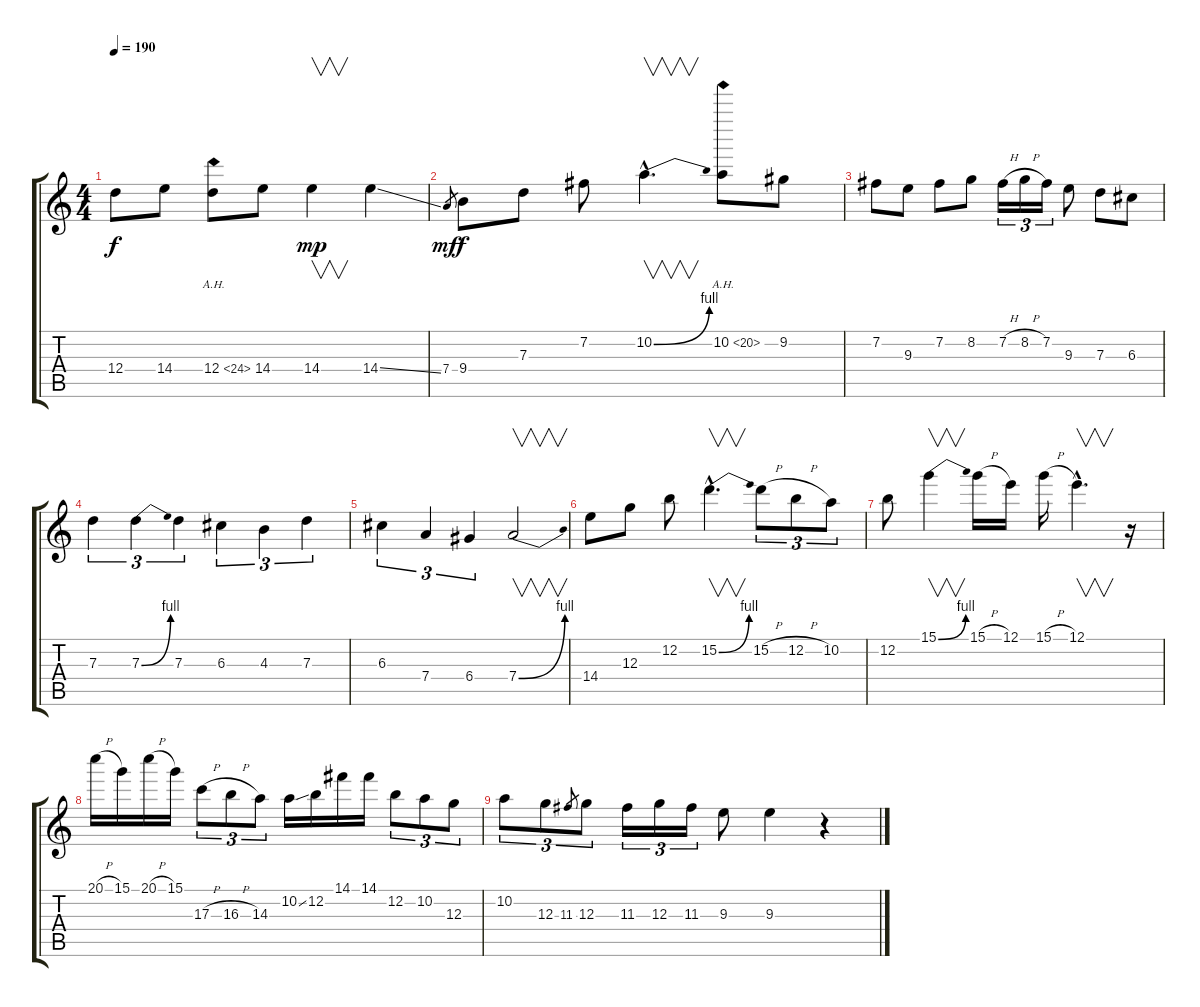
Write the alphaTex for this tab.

\track "" {instrument overdrivenguitar}
\staff {score tabs}
\tuning (E4 B3 G3 D3 A2 E2) {hide}
\ts (4 4)
\tempo 190
\clef g2
\ks c
12.4.8{dy f} 14.4.8 12.4{ah 12}.8 14.4.8 14.4.4{v dy mp} 14.4{ss}.4 |
7.4.8{gr dy mf} 9.4.8{dy f} 7.3.8 7.2.8 10.2{be (bend 0 0 60 4) hac}.4{v d} 10.2{ah 10}.8 9.2.8 |
7.2.8 9.3.8 7.2.8 8.2.8 7.2{h}.16{tu (3 2)} 8.2{h}.16{tu (3 2)} 7.2.16{tu (3 2)} 9.3.8 7.3.8 6.3.8 |
7.3.4{tu (3 2)} 7.3{be (bend 0 0 60 4)}.4{tu (3 2)} 7.3.4{tu (3 2)} 6.3.4{tu (3 2)} 4.3.4{tu (3 2)} 7.3.4{tu (3 2)} |
6.3.4{tu (3 2)} 7.4.4{tu (3 2)} 6.4.4{tu (3 2)} 7.4{be (bend 0 0 60 4)}.2{v} |
14.4.8 12.3.8 12.2.8 15.2{be (bend 0 0 60 4) hac}.4{v d} 15.2{h}.8{tu (3 2)} 12.2{h}.8{tu (3 2)} 10.2.8{tu (3 2)} |
12.2.8 15.1{be (bend 0 0 60 4)}.4{v} 15.1{h}.16 12.1.16 15.1{h}.16 12.1{hac}.4{v d} r.16 |
20.1{h}.16 15.1.16 20.1{h}.16 15.1.16 17.3{h}.8{tu (3 2)} 16.3{h}.8{tu (3 2)} 14.3.8{tu (3 2)} 10.2{ss}.16 12.2.16 14.1.16 14.1.16 12.2.8{tu (3 2)} 10.2.8{tu (3 2)} 12.3.8{tu (3 2)} |
10.2.8{tu (3 2)} 12.3.8{tu (3 2)} 11.3.8{gr} 12.3.8{tu (3 2)} 11.3.16{tu (3 2)} 12.3.16{tu (3 2)} 11.3.16{tu (3 2)} 9.3.8 9.3.4 r.4
